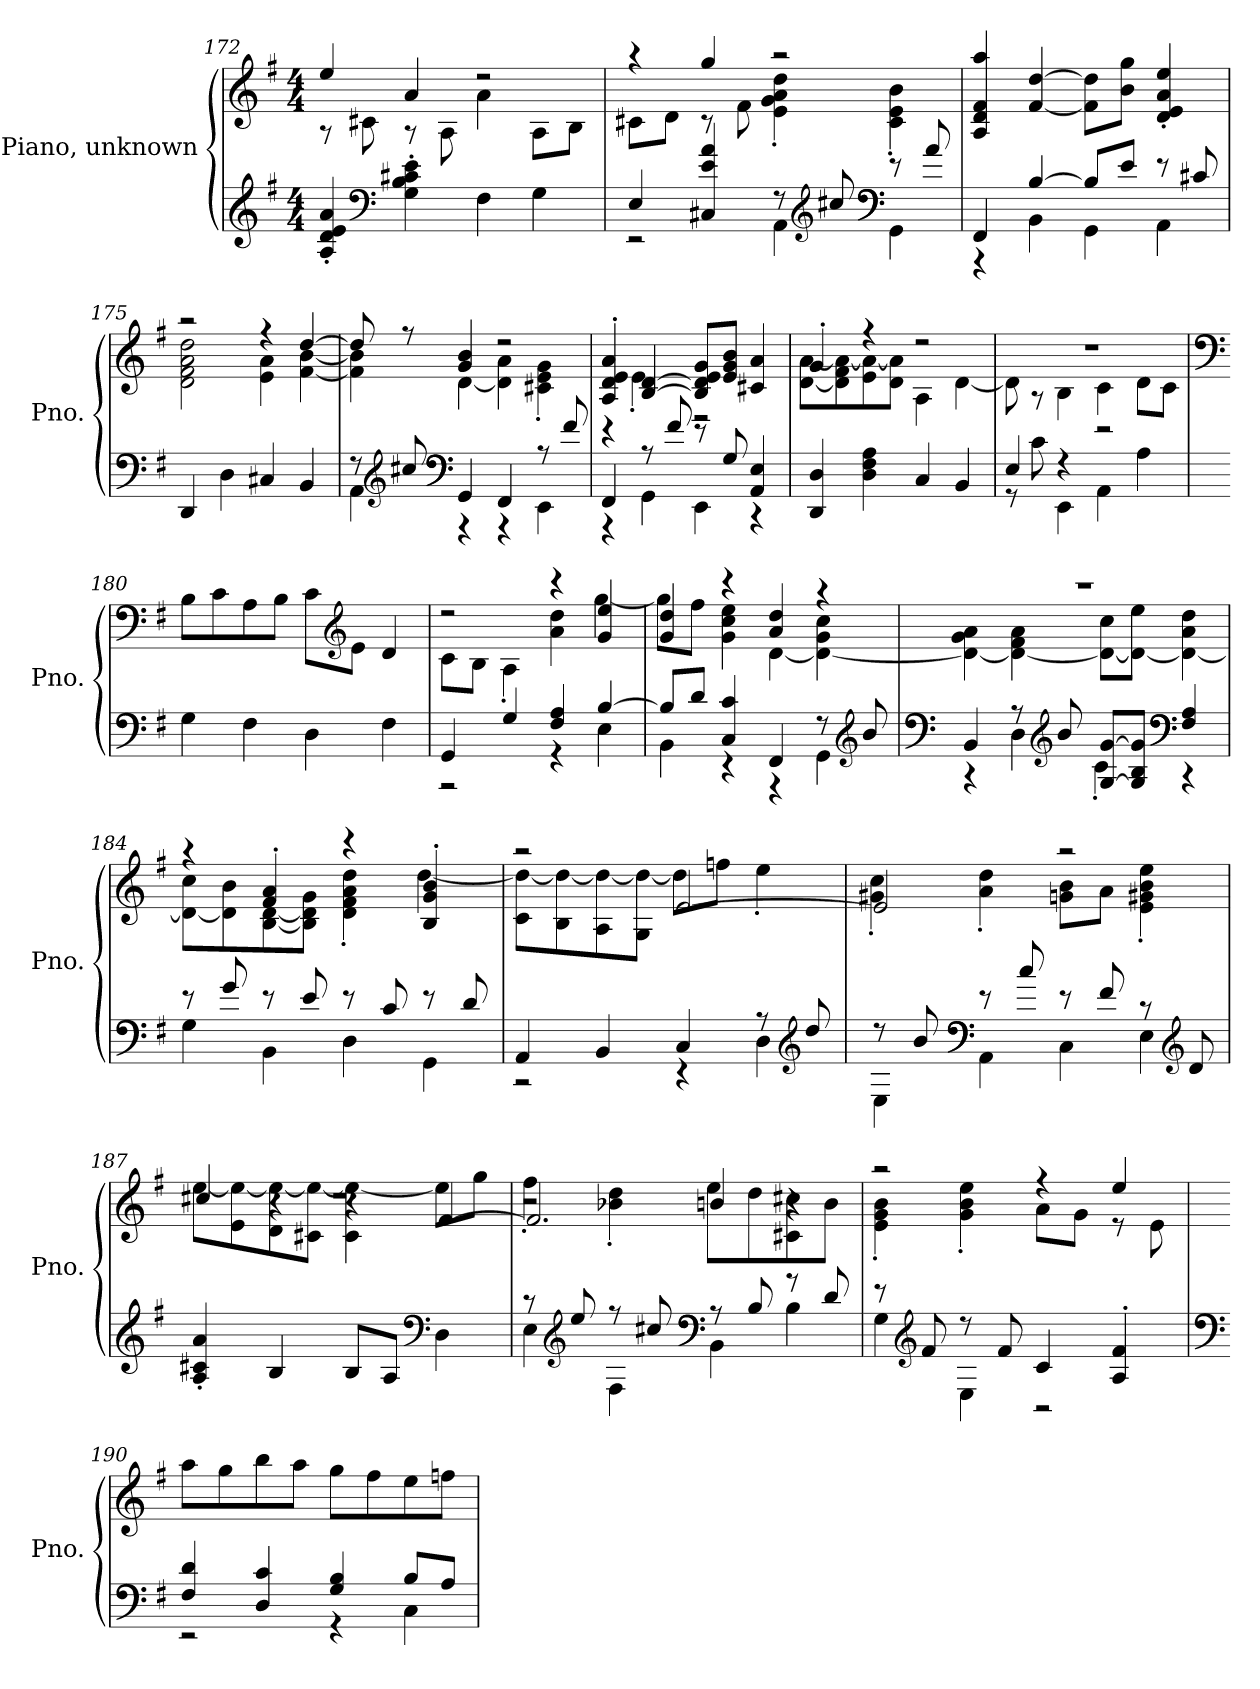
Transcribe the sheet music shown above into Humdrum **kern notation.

**kern	**kern
*part1	*part1
*staff2	*staff1
*I"Piano, unknown	*
*I'Pno.	*
*clefG2	*clefG2
*k[f#]	*k[f#]
*M4/4	*M4/4
=172	=172
*	*^
4A/' 4d/' 4e/' 4a/'	4ee/	8r
.	.	8c#X\
*clefF4	*	*
4G\' 4B\' 4c#X\' 4e\'	4a/	8r
.	.	8A\
4F#\	2r	4a\
4G\	.	8A\L
.	.	8B\J
=173	=173	=173
*^	*	*
4E/	2r	4r	8c#X\L
.	.	.	8d\J
4C#X/ 4e/ 4a/	.	4gg/	8r
.	.	.	8f#\
8r	4AA\	2r	4e\' 4g\' 4a\' 4dd\'
*clefG2	*	*	*
8cc#X/	.	.	.
*clefF4	*	*	*
8r	4GG\	.	4c#\' 4e\' 4b\'
8a/	.	.	.
*	*	*v	*v
!!LO:PB:g=z
=174	=174	=174
4FF#/	4r	4A/ 4d/ 4f#/ 4aa/
[4B/	4BB\	[4f#/ [4dd/
8B/L]	4GG\	8f#\] 8dd\]L
8e/J	.	8b\ 8gg\J
8r	4AA\	4d/' 4e/' 4a/' 4ee/'
8c#X/	.	.
*v	*v	*
=175	=175
*	*^
4DD/	2r	2d\ 2f#\ 2a\ 2dd\
4D\	.	.
4C#X/	4r	4e\ 4a\
4BB/	[4dd/	[4f#\ [4b\
=176	=176	=176
*^	*	*
8r	4AA\	8dd/]	4f#\] 4b\]
*clefG2	*	*	*
8cc#X/	.	8r	.
*clefF4	*	*	*
4GG/	4r	4g/ 4b/	[4d\
4FF#/	4r	2r	4d\] 4a\
8r	4EE\	.	4c#X\' 4e\' 4g\'
8f#/	.	.	.
=177	=177	=177	=177
4FF#/	4r	4A/' 4d/' 4e/' 4a/'	4r
8r	4GG\	[4B/ [4d/	4e'\
8f#/	.	.	.
8r	4EE\	8B/] 8d/] 8e/ 8g/L	2r
8G/	.	8e/ 8g/ 8b/J	.
4AA/ 4E/	4r	4c#X/ 4a/	.
*v	*v	*	*
!!LO:LB:g=z	!!
=178	=178	=178
4DD/ 4D/	4g'/	[8d\ [8a\L
.	.	8d\] 8f#\ 8a\_
4D\ 4F#\ 4A\	4r	8e\ 8a\_
.	.	8d\ 8a\]J
4C/	2r	4A\
4BB/	.	[4d\
=179	=179	=179
*^	*	*
4E/	8r	1r	8d\]
.	8c\	.	8r
4r	4EE\	.	4B\
2r	4AA\	.	4c\
.	4A\	.	8d\L
.	.	.	8c\J
*v	*v	*	*
*	*v	*v
=180	=180
*	*clefF4
4G\	8B\L
.	8c\
4F#\	8A\
.	8B\J
4D\	8c\L
*	*clefG2
.	8e\J
4F#\	4d/
=181	=181
*^	*^
4GG/	2r	2r	8c\L
.	.	.	8B\J
4G/	.	.	4A'\
4F#/ 4A/	4r	4r	4a\ 4dd\
[4B/	4E\	4g/ 4ee/	[4gg\
=182	=182	=182	=182
8B/L]	4BB\	4g/ 4dd/	8gg\L]
8d/J	.	.	8ff#\J
4C/ 4c/	4r	4r	4g\ 4cc\ 4ee\
4FF#/	4r	4a/ 4dd/	[4d\
8r	4GG\	4r	4d\_ 4g\ 4cc\
*clefG2	*	*	*
8b/	.	.	.
!!LO:LB:g=z	!!
=183	=183	=183	=183
*clefF4	*	*	*
4BB/	4r	1r	4d\_ 4g\ 4a\
8r	4D\	.	4d\_ 4f#\ 4a\
*clefG2	*	*	*
8b/	.	.	.
[8G/ [8g/L	4c'\	.	8d\_ 8cc\L
8G/] 8B/ 8g/]J	.	.	8d\_ 8ee\J
*clefF4	*	*	*
4F#/ 4A/	4r	.	4d\_ 4a\ 4dd\
=184	=184	=184	=184
8r	4G\	4r	8d\_ 8cc\L
8g/	.	.	8d\] 8b\
8r	4BB\	4f#/' 4a/'	[8B\ [8d\
8e/	.	.	8B\] 8d\] 8g\J
8r	4D\	4r	4d\' 4f#\' 4a\' 4dd\'
8c/	.	.	.
8r	4GG\	4B/' 4g/' 4b/'	[4dd\
8d/	.	.	.
=185	=185	=185	=185
4AA/	2r	2r	8c\ 8dd\_L
.	.	.	8B\ 8dd\_
4BB/	.	.	8A\ 8dd\_
.	.	.	8G\ 8dd\_J
4C/	4r	[2e/	8dd\L]
.	.	.	8ffn\J
8r	4D\	.	4ee'\
*clefG2	*	*	*
8dd/	.	.	.
!!LO:LB:g=z	!!
=186	=186	=186	=186
8r	4E\	2e/]	4g#X\' 4cc\'
8b/	.	.	.
*clefF4	*	*	*
8r	4AA\	.	4a\' 4dd\'
8cc/	.	.	.
8r	4C\	2r	8gn\ 8b\L
8f#/	.	.	8a\J
8r	4E\	.	4e\' 4g#X\' 4b\' 4ee\'
*clefG2	*	*	*
8d/	.	.	.
*v	*v	*	*
=187	=187	=187
*	*	*^
4A/' 4c#X/' 4a/'	1r	[8ee\L	4cc#X/
.	.	8e\ 8ee\_	.
4B/	.	8d\ 8ee\_	4r
.	.	8c#X\ 8ee\_J	.
8B/L	.	4c#\ 4ee\_	4r
8A/J	.	.	.
*clefF4	*	*	*
4D\	.	8ee\L]	[4f#/
.	.	8gg\J	.
=188	=188	=188	=188
*^	*	*	*
8r	4E\	2r	4ff#'\	2.f#/]
*clefG2	*	*	*	*
8ee/	.	.	.	.
8r	4F#\	.	4b-X\' 4dd\'	.
8cc#X/	.	.	.	.
*clefF4	*	*	*	*
8r	4BB\	4bn/	8ee\L	.
8B/	.	.	8dd\	.
8r	4B\	4r	8c#X\ 8cc#X\	4r
8d/	.	.	8b\J	.
*	*	*	*v	*v
!!LO:LB:g=z
=189	=189	=189	=189
8r	4G\	2r	4e\' 4g\' 4b\'
*clefG2	*	*	*
8f#/	.	.	.
8r	4E\	.	4g\' 4b\' 4ee\'
8f#/	.	.	.
4c/	2r	4r	8a\L
.	.	.	8g\J
4A/' 4f#/'	.	4ee/	8r
.	.	.	8e\
*	*	*v	*v
=190	=190	=190
*clefF4	*	*
4F#/ 4d/	2r	8aa\L
.	.	8gg\
4D/ 4c/	.	8bb\
.	.	8aa\J
4G/ 4B/	4r	8gg\L
.	.	8ff#\
8B/L	4C\	8ee\
8A/J	.	8ffn\J
*v	*v	*
=	=
*-	*-
